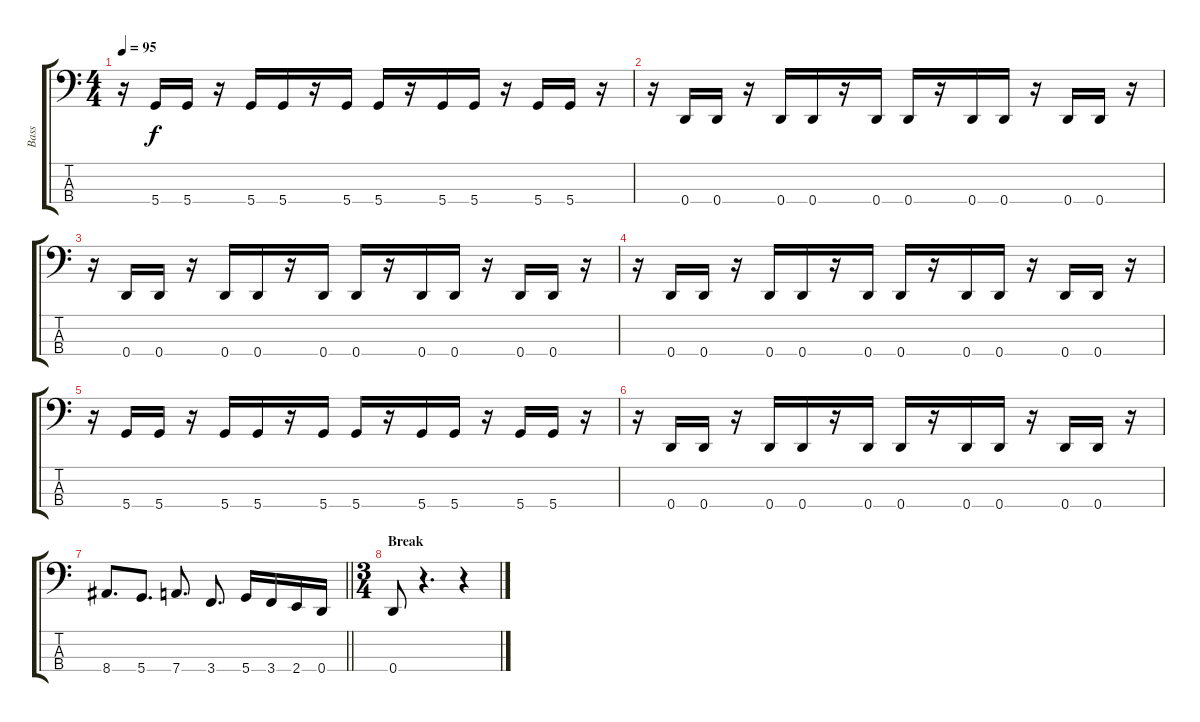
\track ("Bass" "Bass") {instrument electricbasspick}
\staff {score tabs}
\tuning (G2 D2 A1 D1) {hide}
\ts (4 4)
\tempo 95
\clef f4
\ks c
r.16{dy f} 5.4.16 5.4.16 r.16 5.4.16 5.4.16 r.16 5.4.16 5.4.16 r.16 5.4.16 5.4.16 r.16 5.4.16 5.4.16 r.16 |
r.16 0.4.16 0.4.16 r.16 0.4.16 0.4.16 r.16 0.4.16 0.4.16 r.16 0.4.16 0.4.16 r.16 0.4.16 0.4.16 r.16 |
r.16 0.4.16 0.4.16 r.16 0.4.16 0.4.16 r.16 0.4.16 0.4.16 r.16 0.4.16 0.4.16 r.16 0.4.16 0.4.16 r.16 |
r.16 0.4.16 0.4.16 r.16 0.4.16 0.4.16 r.16 0.4.16 0.4.16 r.16 0.4.16 0.4.16 r.16 0.4.16 0.4.16 r.16 |
r.16 5.4.16 5.4.16 r.16 5.4.16 5.4.16 r.16 5.4.16 5.4.16 r.16 5.4.16 5.4.16 r.16 5.4.16 5.4.16 r.16 |
r.16 0.4.16 0.4.16 r.16 0.4.16 0.4.16 r.16 0.4.16 0.4.16 r.16 0.4.16 0.4.16 r.16 0.4.16 0.4.16 r.16 |
\barLineRight lightlight
8.4.8{d} 5.4.8{d} 7.4.8{d} 3.4.8{d} 5.4.16 3.4.16 2.4.16 0.4.16 |
\ts (3 4)
\section ("" "Break")
0.4.8 r.4{d} r.4
